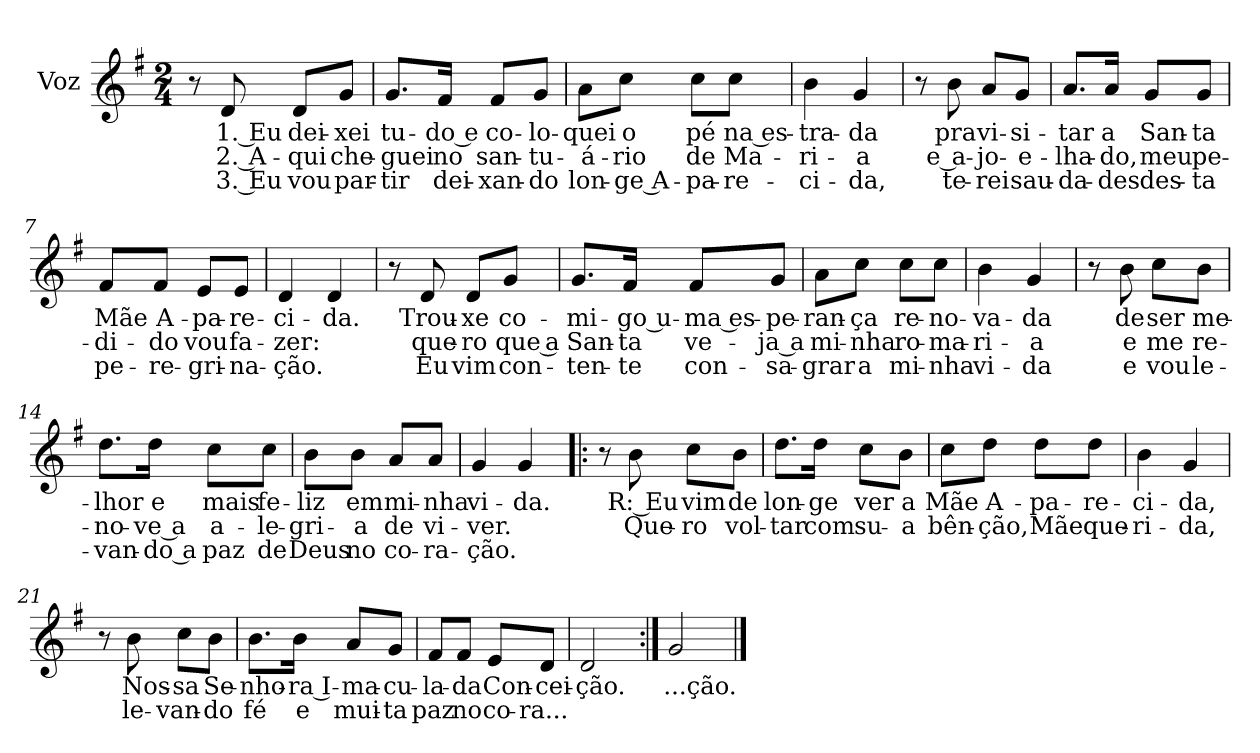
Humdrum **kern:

**kern	**text	**text	**text
*part1	*part1	*part1	*part1
*staff1	*staff1	*staff1	*staff1
*I"Voz	*	*	*
*I'Vo.	*	*	*
*clefG2	*	*	*
*k[f#]	*	*	*
*M2/4	*	*	*
*MM80	*	*	*
=1	=1	=1	=1
8r	.	.	.
!	!LO:LY:b	!LO:LY:b	!LO:LY:b
8d/	1. Eu	2. A-	3. Eu
!	!LO:LY:b	!LO:LY:b	!LO:LY:b
8d/L	dei-	-qui	vou
!	!LO:LY:b	!LO:LY:b	!LO:LY:b
8g/J	-xei	che-	par-
=2	=2	=2	=2
!	!LO:LY:b	!LO:LY:b	!LO:LY:b
8.g/L	tu-	-guei	-tir
!	!LO:LY:b	!LO:LY:b	!LO:LY:b
16f#/Jk	-do e	no	dei-
!	!LO:LY:b	!LO:LY:b	!LO:LY:b
8f#/L	co-	san-	-xan-
!	!LO:LY:b	!LO:LY:b	!LO:LY:b
8g/J	-lo-	-tu-	-do
=3	=3	=3	=3
!	!LO:LY:b	!LO:LY:b	!LO:LY:b
8a\L	-quei	-á-	lon-
!	!LO:LY:b	!LO:LY:b	!LO:LY:b
8cc\J	o	-rio	-ge A-
!	!LO:LY:b	!LO:LY:b	!LO:LY:b
8cc\L	pé	de	-pa-
!	!LO:LY:b	!LO:LY:b	!LO:LY:b
8cc\J	na es-	Ma-	-re-
=4	=4	=4	=4
!	!LO:LY:b	!LO:LY:b	!LO:LY:b
4b\	-tra-	-ri-	-ci-
!	!LO:LY:b	!LO:LY:b	!LO:LY:b
4g/	-da	-a	-da,
=5	=5	=5	=5
8r	.	.	.
!	!LO:LY:b	!LO:LY:b	!LO:LY:b
8b\	pra	e a-	te-
!	!LO:LY:b	!LO:LY:b	!LO:LY:b
8a/L	vi-	-jo-	-rei
!	!LO:LY:b	!LO:LY:b	!LO:LY:b
8g/J	-si-	-e-	sau-
=6	=6	=6	=6
!	!LO:LY:b	!LO:LY:b	!LO:LY:b
8.a/L	-tar	-lha-	-da-
!	!LO:LY:b	!LO:LY:b	!LO:LY:b
16a/Jk	a	-do,	-des
!	!LO:LY:b	!LO:LY:b	!LO:LY:b
8g/L	San-	meu	des-
!	!LO:LY:b	!LO:LY:b	!LO:LY:b
8g/J	-ta	pe-	-ta
!!LO:LB:g=z
=7	=7	=7	=7
!	!LO:LY:b	!LO:LY:b	!LO:LY:b
8f#/L	Mãe	-di-	pe-
!	!LO:LY:b	!LO:LY:b	!LO:LY:b
8f#/J	A-	-do	-re-
!	!LO:LY:b	!LO:LY:b	!LO:LY:b
8e/L	-pa-	vou	-gri-
!	!LO:LY:b	!LO:LY:b	!LO:LY:b
8e/J	-re-	fa-	-na-
=8	=8	=8	=8
!	!LO:LY:b	!LO:LY:b	!LO:LY:b
4d/	-ci-	-zer:	-ção.
!	!LO:LY:b	!	!
4d/	-da.	.	.
=9	=9	=9	=9
8r	.	.	.
!	!LO:LY:b	!LO:LY:b	!LO:LY:b
8d/	Trou-	que-	Eu
!	!LO:LY:b	!LO:LY:b	!LO:LY:b
8d/L	-xe	-ro	vim
!	!LO:LY:b	!LO:LY:b	!LO:LY:b
8g/J	co-	que a	con-
=10	=10	=10	=10
!	!LO:LY:b	!LO:LY:b	!LO:LY:b
8.g/L	-mi-	San-	-ten-
!	!LO:LY:b	!LO:LY:b	!LO:LY:b
16f#/Jk	-go u-	-ta	-te
!	!LO:LY:b	!LO:LY:b	!LO:LY:b
8f#/L	-ma es-	ve-	con-
!	!LO:LY:b	!LO:LY:b	!LO:LY:b
8g/J	-pe-	-ja a	-sa-
=11	=11	=11	=11
!	!LO:LY:b	!LO:LY:b	!LO:LY:b
8a\L	-ran-	mi-	-grar
!	!LO:LY:b	!LO:LY:b	!LO:LY:b
8cc\J	-ça	-nha	a
!	!LO:LY:b	!LO:LY:b	!LO:LY:b
8cc\L	re-	ro-	mi-
!	!LO:LY:b	!LO:LY:b	!LO:LY:b
8cc\J	-no-	-ma-	-nha
=12	=12	=12	=12
!	!LO:LY:b	!LO:LY:b	!LO:LY:b
4b\	-va-	-ri-	vi-
!	!LO:LY:b	!LO:LY:b	!LO:LY:b
4g/	-da	-a	-da
=13	=13	=13	=13
8r	.	.	.
!	!LO:LY:b	!LO:LY:b	!LO:LY:b
8b\	de	e	e
!	!LO:LY:b	!LO:LY:b	!LO:LY:b
8cc\L	ser	me	vou
!	!LO:LY:b	!LO:LY:b	!LO:LY:b
8b\J	me-	re-	le-
!!LO:LB:g=z
=14	=14	=14	=14
!	!LO:LY:b	!LO:LY:b	!LO:LY:b
8.dd\L	-lhor	-no-	-van-
!	!LO:LY:b	!LO:LY:b	!LO:LY:b
16dd\Jk	e	-ve a	-do a
!	!LO:LY:b	!LO:LY:b	!LO:LY:b
8cc\L	mais	a-	paz
!	!LO:LY:b	!LO:LY:b	!LO:LY:b
8cc\J	fe-	-le-	de
=15	=15	=15	=15
!	!LO:LY:b	!LO:LY:b	!LO:LY:b
8b\L	-liz	-gri-	Deus
!	!LO:LY:b	!LO:LY:b	!LO:LY:b
8b\J	em	-a	no
!	!LO:LY:b	!LO:LY:b	!LO:LY:b
8a/L	mi-	de	co-
!	!LO:LY:b	!LO:LY:b	!LO:LY:b
8a/J	-nha	vi-	-ra-
=16	=16	=16	=16
!	!LO:LY:b	!LO:LY:b	!LO:LY:b
4g/	vi-	-ver.	-ção.
!	!LO:LY:b	!	!
4g/	-da.	.	.
=17!|:	=17!|:	=17!|:	=17!|:
8r	.	.	.
!	!LO:LY:b	!LO:LY:b	!
8b\	R: Eu	Que-	.
!	!LO:LY:b	!LO:LY:b	!
8cc\L	vim	-ro	.
!	!LO:LY:b	!LO:LY:b	!
8b\J	de	vol-	.
=18	=18	=18	=18
!	!LO:LY:b	!LO:LY:b	!
8.dd\L	lon-	-tar	.
!	!LO:LY:b	!LO:LY:b	!
16dd\Jk	-ge	com	.
!	!LO:LY:b	!LO:LY:b	!
8cc\L	ver	su-	.
!	!LO:LY:b	!LO:LY:b	!
8b\J	a	-a	.
=19	=19	=19	=19
!	!LO:LY:b	!LO:LY:b	!
8cc\L	Mãe	bên-	.
!	!LO:LY:b	!LO:LY:b	!
8dd\J	A-	-ção,	.
!	!LO:LY:b	!LO:LY:b	!
8dd\L	-pa-	Mãe	.
!	!LO:LY:b	!LO:LY:b	!
8dd\J	-re-	que-	.
=20	=20	=20	=20
!	!LO:LY:b	!LO:LY:b	!
4b\	-ci-	-ri-	.
!	!LO:LY:b	!LO:LY:b	!
4g/	-da,	-da,	.
!!LO:LB:g=z
=21	=21	=21	=21
8r	.	.	.
!	!LO:LY:b	!LO:LY:b	!
8b\	Nos-	le-	.
!	!LO:LY:b	!LO:LY:b	!
8cc\L	-sa	-van-	.
!	!LO:LY:b	!LO:LY:b	!
8b\J	Se-	-do	.
=22	=22	=22	=22
!	!LO:LY:b	!LO:LY:b	!
8.b\L	-nho-	fé	.
!	!LO:LY:b	!LO:LY:b	!
16b\Jk	-ra I-	e	.
!	!LO:LY:b	!LO:LY:b	!
8a/L	-ma-	mui-	.
!	!LO:LY:b	!LO:LY:b	!
8g/J	-cu-	-ta	.
=23	=23	=23	=23
!	!LO:LY:b	!LO:LY:b	!
8f#/L	-la-	paz	.
!	!LO:LY:b	!LO:LY:b	!
8f#/J	-da	no	.
!	!LO:LY:b	!LO:LY:b	!
8e/L	Con-	co-	.
!	!LO:LY:b	!LO:LY:b	!
8d/J	-cei-	-ra...	.
=24	=24	=24	=24
!	!LO:LY:b	!	!
2d/	-ção.	.	.
=25:|!	=25:|!	=25:|!	=25:|!
!	!LO:LY:b	!	!
2g/	...ção.	.	.
==	==	==	==
*-	*-	*-	*-
